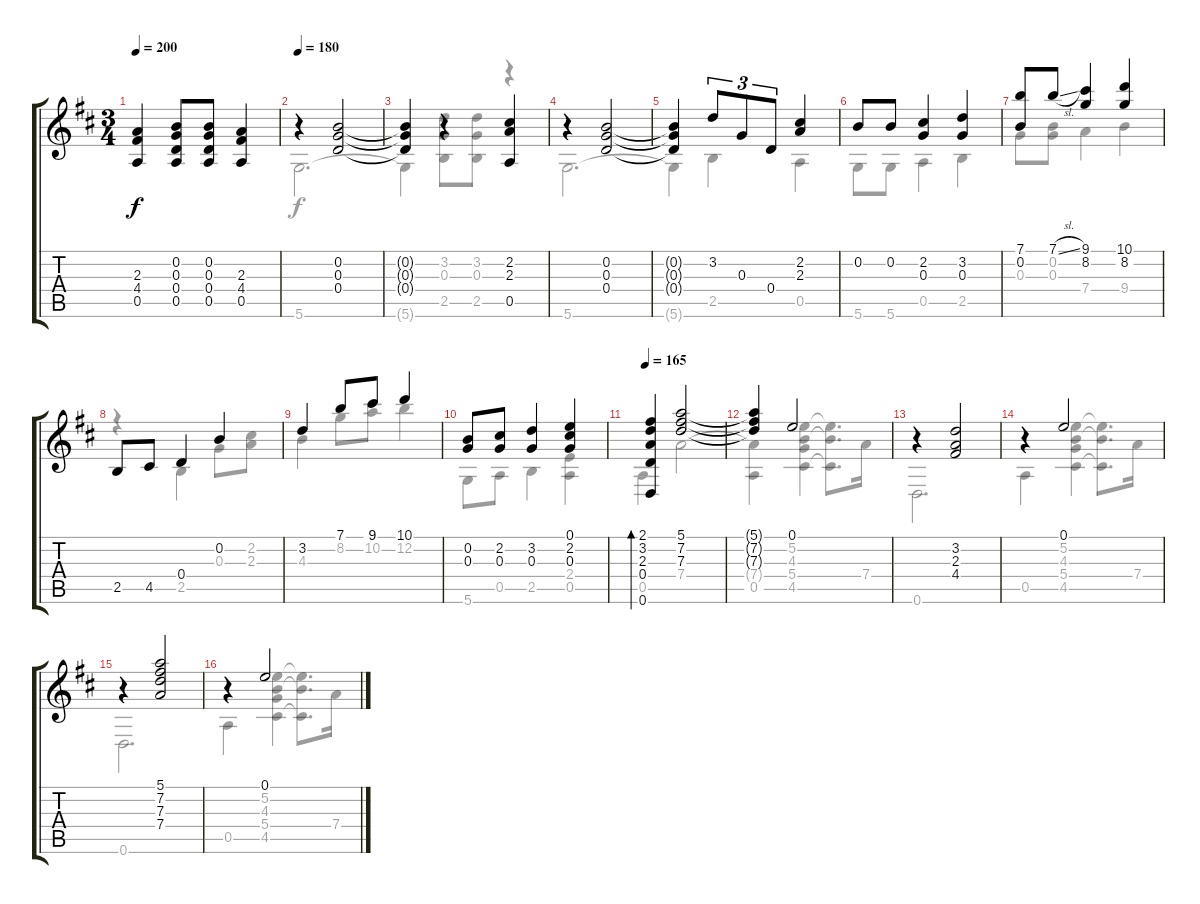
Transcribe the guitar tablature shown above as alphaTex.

\track "" {instrument acousticguitarnylon}
\staff {score tabs}
\tuning (E4 B3 G3 D3 A2 D2) {hide}
\voice
\ts (3 4)
\tempo 200
\clef g2
\ks d
(2.3 4.4 0.5).4{dy f} (0.2 0.3 0.4 0.5).8 (0.2 0.3 0.4 0.5).8 (2.3 4.4 0.5).4 |
\tempo 180
r.4 (0.2 0.3 0.4).2 |
(0.2{t} 0.3{t} 0.4{t}).4 r.4 (2.2 2.3 0.5).4 |
r.4 (0.2 0.3 0.4).2 |
(0.2{t} 0.3{t} 0.4{t}).4 3.2.8{tu (3 2)} 0.3.8{tu (3 2)} 0.4.8{tu (3 2)} (2.2 2.3).4 |
0.2.8 0.2.8 (2.2 0.3).4 (3.2 0.3).4 |
(7.1 0.2).8 7.1{sl}.8 (9.1 8.2).4 (10.1 8.2).4 |
2.5.8 4.5.8 0.4.4 0.2.4 |
3.2.4 7.1.8 9.1.8 10.1.4 |
(0.2 0.3).8 (2.2 0.3).8 (3.2 0.3).4 (0.1 2.2 0.3).4 |
\tempo 165
(2.1 3.2 2.3 0.4 0.6).4{bd 60} (5.1 7.2 7.3).2 |
(5.1{t} 7.2{t} 7.3{t}).4 0.1.2 |
r.4 (3.2 2.3 4.4).2 |
r.4 0.1.2 |
r.4 (5.1 7.2 7.3 7.4).2 |
r.4 0.1.2
\voice
\clef g2
\ottava regular
\simile none
\ks d
|
5.6.2{d} |
5.6{t}.4 (3.2 0.3 2.5).8 (3.2 0.3 2.5).8 r.4 |
5.6.2{d} |
5.6{t}.4 2.5.4 0.5.4 |
5.6.8 5.6.8 0.5.4 2.5.4 |
0.3.8 (0.2 0.3).8 7.4.4 9.4.4 |
r.4 2.5.4 0.3.8 (2.2 2.3).8 |
4.3.4 8.2.8 (9.1 10.2).8 12.2.4 |
5.6.8 0.5.8 2.5.4 (2.4 0.5).4 |
0.5.4 7.4.2 |
(7.4{t} 0.5).4 (5.2 4.3 5.4 4.5).4 (5.2{t} 4.3{t} 4.5{t}).8{d} 7.4.16 |
0.6.2{d} |
0.5.4 (5.2 4.3 5.4 4.5).4 (5.2{t} 4.3{t} 4.5{t}).8{d} 7.4.16 |
0.6.2{d} |
0.5.4 (5.2 4.3 5.4 4.5).4 (5.2{t} 4.3{t} 4.5{t}).8{d} 7.4.16
